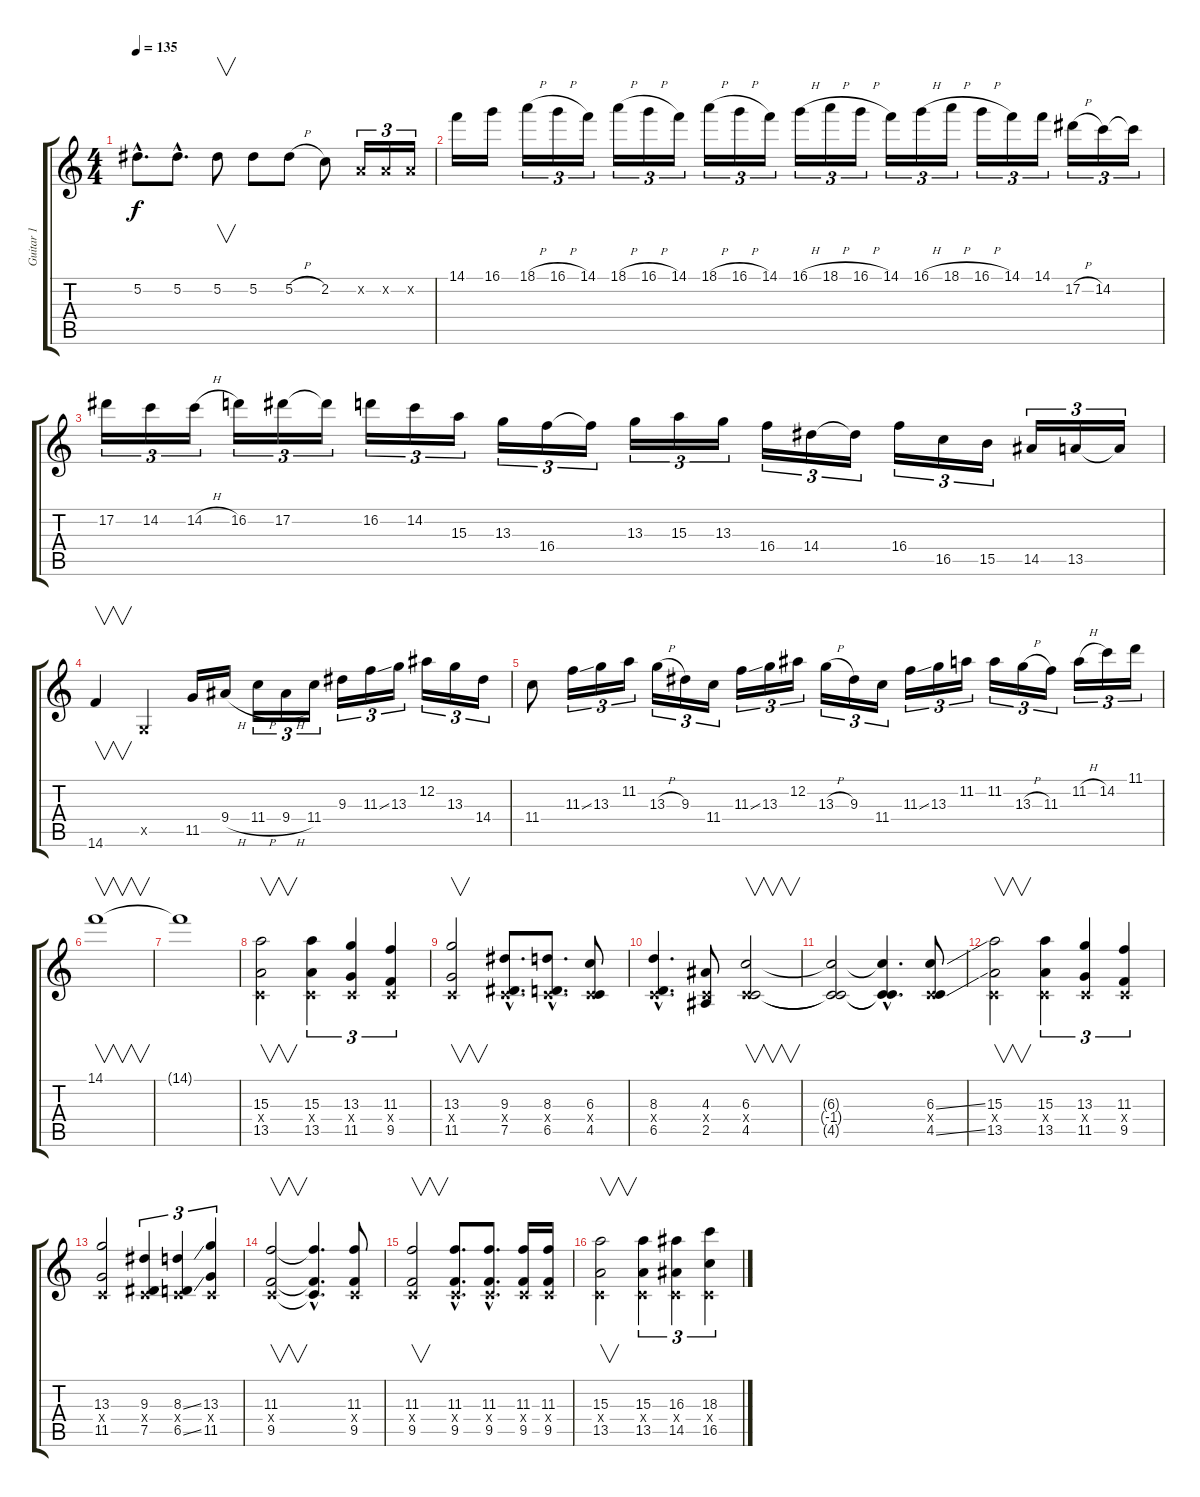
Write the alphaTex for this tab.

\track ("Guitar 1" "Guitar 1") {instrument distortionguitar}
\staff {score tabs}
\tuning (Eb4 Bb3 Gb3 Db3 Ab2 Eb2) {hide}
\ts (4 4)
\tempo 135
\clef g2
\ks c
5.2{hac}.8{d dy f} 5.2{hac}.8{d} 5.2.8{v} 5.2.8 5.2{h}.8 2.2.8 -1.2{x}.16{tu (3 2)} -1.2{x}.16{tu (3 2)} -1.2{x}.16{tu (3 2)} |
14.1.16 16.1.16 18.1{h}.16{tu (3 2)} 16.1{h}.16{tu (3 2)} 14.1.16{tu (3 2)} 18.1{h}.16{tu (3 2)} 16.1{h}.16{tu (3 2)} 14.1.16{tu (3 2)} 18.1{h}.16{tu (3 2)} 16.1{h}.16{tu (3 2)} 14.1.16{tu (3 2)} 16.1{h}.16{tu (3 2)} 18.1{h}.16{tu (3 2)} 16.1{h}.16{tu (3 2)} 14.1.16{tu (3 2)} 16.1{h}.16{tu (3 2)} 18.1{h}.16{tu (3 2)} 16.1{h}.16{tu (3 2)} 14.1.16{tu (3 2)} 14.1.16{tu (3 2)} 17.2{h}.16{tu (3 2)} 14.2.16{tu (3 2)} 14.2{t}.16{tu (3 2)} |
17.2.16{tu (3 2)} 14.2.16{tu (3 2)} 14.2{h}.16{tu (3 2)} 16.2.16{tu (3 2)} 17.2.16{tu (3 2)} 17.2{t}.16{tu (3 2)} 16.2.16{tu (3 2)} 14.2.16{tu (3 2)} 15.3.16{tu (3 2)} 13.3.16{tu (3 2)} 16.4.16{tu (3 2)} 16.4{t}.16{tu (3 2)} 13.3.16{tu (3 2)} 15.3.16{tu (3 2)} 13.3.16{tu (3 2)} 16.4.16{tu (3 2)} 14.4.16{tu (3 2)} 14.4{t}.16{tu (3 2)} 16.4.16{tu (3 2)} 16.5.16{tu (3 2)} 15.5.16{tu (3 2)} 14.5.16{tu (3 2)} 13.5.16{tu (3 2)} 13.5{t}.16{tu (3 2)} |
14.6.4{v} -1.5{x}.4 11.5.16 9.4{h}.16 11.4{h}.16{tu (3 2)} 9.4{h}.16{tu (3 2)} 11.4.16{tu (3 2)} 9.3.16{tu (3 2)} 11.3{ss}.16{tu (3 2)} 13.3.16{tu (3 2)} 12.2.16{tu (3 2)} 13.3.16{tu (3 2)} 14.4.16{tu (3 2)} |
11.4.8 11.3{ss}.16{tu (3 2)} 13.3.16{tu (3 2)} 11.2.16{tu (3 2)} 13.3{h}.16{tu (3 2)} 9.3.16{tu (3 2)} 11.4.16{tu (3 2)} 11.3{ss}.16{tu (3 2)} 13.3.16{tu (3 2)} 12.2.16{tu (3 2)} 13.3{h}.16{tu (3 2)} 9.3.16{tu (3 2)} 11.4.16{tu (3 2)} 11.3{ss}.16{tu (3 2)} 13.3.16{tu (3 2)} 11.2.16{tu (3 2)} 11.2.16{tu (3 2)} 13.3{h}.16{tu (3 2)} 11.3.16{tu (3 2)} 11.2{h}.16{tu (3 2)} 14.2.16{tu (3 2)} 11.1.16{tu (3 2)} |
14.1.1{v} |
14.1{t}.1 |
(15.3 -1.4{x} 13.5).2{v volume 8} (15.3 -1.4{x} 13.5).4{tu (3 2)} (13.3 -1.4{x} 11.5).4{tu (3 2)} (11.3 -1.4{x} 9.5).4{tu (3 2)} |
(13.3 -1.4{x} 11.5).2{v} (9.3{hac} -1.4{hac x} 7.5{hac}).8{d} (8.3{hac} -1.4{hac x} 6.5{hac}).8{d} (6.3 -1.4{x} 4.5).8 |
(8.3{hac} -1.4{hac x} 6.5{hac}).4{d} (4.3 -1.4{x} 2.5).8 (6.3 -1.4{x} 4.5).2{v} |
(6.3{t} -1.4{t} 4.5{t}).2 (6.3{hac t} -1.4{hac t} 4.5{hac t}).4{d} (6.3{ss} -1.4{x} 4.5{ss}).8 |
(15.3 -1.4{x} 13.5).2{v volume 4} (15.3 -1.4{x} 13.5).4{tu (3 2)} (13.3 -1.4{x} 11.5).4{tu (3 2)} (11.3 -1.4{x} 9.5).4{tu (3 2)} |
(13.3 -1.4{x} 11.5).2 (9.3 -1.4{x} 7.5).4{tu (3 2)} (8.3{ss} -1.4{x} 6.5{ss}).4{tu (3 2)} (13.3 -1.4{x} 11.5).4{tu (3 2)} |
(11.3 -1.4{x} 9.5).2{v} (11.3{hac t} -1.4{hac t} 9.5{hac t}).4{d} (11.3 -1.4{x} 9.5).8 |
(11.3 -1.4{x} 9.5).2{v} (11.3{hac} -1.4{hac x} 9.5{hac}).8{d} (11.3{hac} -1.4{hac x} 9.5{hac}).8{d} (11.3 -1.4{x} 9.5).16 (11.3 -1.4{x} 9.5).16 |
(15.3 -1.4{x} 13.5).2{v volume 0} (15.3 -1.4{x} 13.5).4{tu (3 2)} (16.3 -1.4{x} 14.5).4{tu (3 2)} (18.3 -1.4{x} 16.5).4{tu (3 2)}
